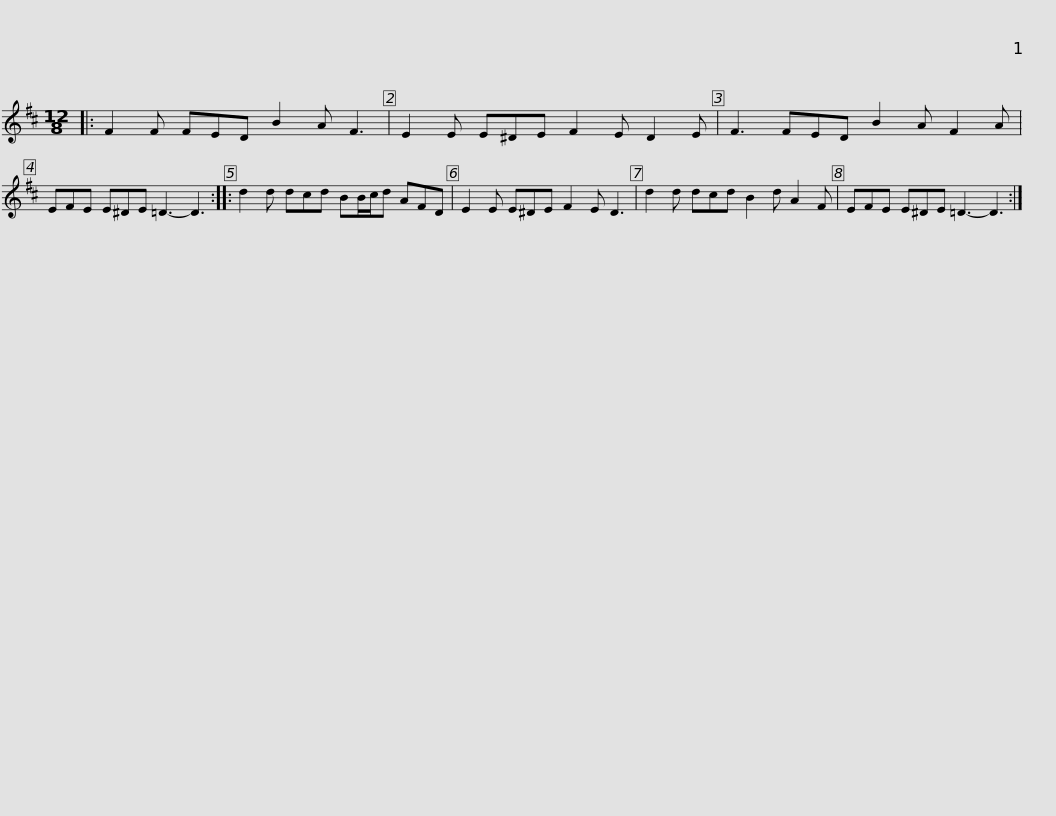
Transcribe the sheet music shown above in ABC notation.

X:1
L:1/8
M:12/8
I:linebreak $
K:D
V:1 treble
V:1
|: F2 F FED B2 A F3 | E2 E E^DE F2 E D2 E | F3 FED B2 A F2 A |$ EFE E^DE =D3- D3 :: d2 d dcd BB/c/d AFD | %5
 E2 E E^DE F2 E D3 | d2 d dcd B2 d A2 F |$ EFE E^DE =D3- D3 :| %8
